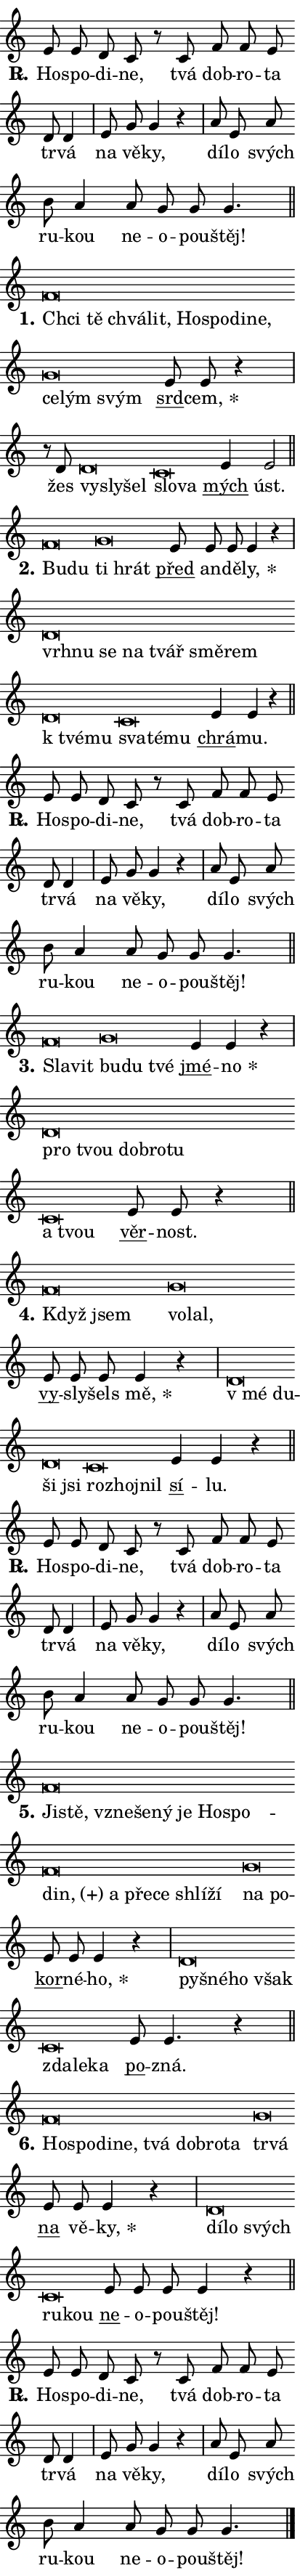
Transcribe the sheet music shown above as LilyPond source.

\version "2.24.0"
\header { tagline = "" }
\paper {
  indent = 0\cm
  top-margin = 0\cm
  right-margin = 0.13\cm % to fit lyric hyphens
  bottom-margin = 0\cm
  left-margin = 0\cm
  paper-width = 7\cm
  page-breaking = #ly:one-page-breaking
  system-system-spacing.basic-distance = #11
  score-system-spacing.basic-distance = #11
  ragged-last = ##f
}


%% Author: Thomas Morley
%% https://lists.gnu.org/archive/html/lilypond-user/2020-05/msg00002.html
#(define (line-position grob)
"Returns position of @var[grob} in current system:
   @code{'start}, if at first time-step
   @code{'end}, if at last time-step
   @code{'middle} otherwise
"
  (let* ((col (ly:item-get-column grob))
         (ln (ly:grob-object col 'left-neighbor))
         (rn (ly:grob-object col 'right-neighbor))
         (col-to-check-left (if (ly:grob? ln) ln col))
         (col-to-check-right (if (ly:grob? rn) rn col))
         (break-dir-left
           (and
             (ly:grob-property col-to-check-left 'non-musical #f)
             (ly:item-break-dir col-to-check-left)))
         (break-dir-right
           (and
             (ly:grob-property col-to-check-right 'non-musical #f)
             (ly:item-break-dir col-to-check-right))))
        (cond ((eqv? 1 break-dir-left) 'start)
              ((eqv? -1 break-dir-right) 'end)
              (else 'middle))))

#(define (tranparent-at-line-position vctor)
  (lambda (grob)
  "Relying on @code{line-position} select the relevant enry from @var{vctor}.
Used to determine transparency,"
    (case (line-position grob)
      ((end) (not (vector-ref vctor 0)))
      ((middle) (not (vector-ref vctor 1)))
      ((start) (not (vector-ref vctor 2))))))

noteHeadBreakVisibility =
#(define-music-function (break-visibility)(vector?)
"Makes @code{NoteHead}s transparent relying on @var{break-visibility}"
#{
  \override NoteHead.transparent =
    #(tranparent-at-line-position break-visibility)
#})

#(define delete-ledgers-for-transparent-note-heads
  (lambda (grob)
    "Reads whether a @code{NoteHead} is transparent.
If so this @code{NoteHead} is removed from @code{'note-heads} from
@var{grob}, which is supposed to be @code{LedgerLineSpanner}.
As a result ledgers are not printed for this @code{NoteHead}"
    (let* ((nhds-array (ly:grob-object grob 'note-heads))
           (nhds-list
             (if (ly:grob-array? nhds-array)
                 (ly:grob-array->list nhds-array)
                 '()))
           ;; Relies on the transparent-property being done before
           ;; Staff.LedgerLineSpanner.after-line-breaking is executed.
           ;; This is fragile ...
           (to-keep
             (remove
               (lambda (nhd)
                 (ly:grob-property nhd 'transparent #f))
               nhds-list)))
      ;; TODO find a better method to iterate over grob-arrays, similiar
      ;; to filter/remove etc for lists
      ;; For now rebuilt from scratch
      (set! (ly:grob-object grob 'note-heads)  '())
      (for-each
        (lambda (nhd)
          (ly:pointer-group-interface::add-grob grob 'note-heads nhd))
        to-keep))))

squashNotes = {
  \override NoteHead.X-extent = #'(-0.2 . 0.2)
  \override NoteHead.Y-extent = #'(-0.75 . 0)
  \override NoteHead.stencil =
    #(lambda (grob)
       (let ((pos (ly:grob-property grob 'staff-position)))
         (begin
           (if (< pos -7) (display "ERROR: Lower brevis then expected\n") (display ""))
           (if (<= pos -6) ly:text-interface::print ly:note-head::print))))
}
unSquashNotes = {
  \revert NoteHead.X-extent
  \revert NoteHead.Y-extent
  \revert NoteHead.stencil
}

hideNotes = \noteHeadBreakVisibility #begin-of-line-visible
unHideNotes = \noteHeadBreakVisibility #all-visible

% work-around for resetting accidentals
% https://lilypond.org/doc/v2.23/Documentation/notation/displaying-rhythms#unmetered-music
cadenzaMeasure = {
  \cadenzaOff
  \partial 1024 s1024
  \cadenzaOn
}

#(define-markup-command (accent layout props text) (markup?)
  "Underline accented syllable"
  (interpret-markup layout props
    #{\markup \override #'(offset . 4.3) \underline { #text }#}))

responsum = \markup \concat {
  "R" \hspace #-1.05 \path #0.1 #'((moveto 0 0.07) (lineto 0.9 0.8)) \hspace #0.05 "."
}

spaceSize = #0.6828661417322834 % exact space size for TeX Gyre Schola

\layout {
  \context {
    \Staff
    \remove "Time_signature_engraver"
    \override LedgerLineSpanner.after-line-breaking = #delete-ledgers-for-transparent-note-heads
  }
  \context {
    \Lyrics {
      \override LyricSpace.minimum-distance = \spaceSize
      \override LyricText.font-name = #"TeX Gyre Schola"
      \override LyricText.font-size = 1
      \override StanzaNumber.font-name = #"TeX Gyre Schola Bold"
      \override StanzaNumber.font-size = 1
    }
  }
  \context {
    \Score 
    \override NoteHead.text =
      #(lambda (grob) 
        (let ((pos (ly:grob-property grob 'staff-position)))
          #{\markup {
            \combine
              \halign #-0.55 \raise #(if (= pos -6) 0 0.5) \override #'(thickness . 2) \draw-line #'(3.2 . 0)
              \musicglyph "noteheads.sM1"
          }#}))
  }
}

% magnetic-lyrics.ily
%
%   written by
%     Jean Abou Samra <jean@abou-samra.fr>
%     Werner Lemberg <wl@gnu.org>
%
%   adapted by
%     Jiri Hon <jiri.hon@gmail.com>
%
% Version 2022-Apr-15

% https://www.mail-archive.com/lilypond-user@gnu.org/msg149350.html

#(define (Left_hyphen_pointer_engraver context)
   "Collect syllable-hyphen-syllable occurrences in lyrics and store
them in properties.  This engraver only looks to the left.  For
example, if the lyrics input is @code{foo -- bar}, it does the
following.

@itemize @bullet
@item
Set the @code{text} property of the @code{LyricHyphen} grob between
@q{foo} and @q{bar} to @code{foo}.

@item
Set the @code{left-hyphen} property of the @code{LyricText} grob with
text @q{foo} to the @code{LyricHyphen} grob between @q{foo} and
@q{bar}.
@end itemize

Use this auxiliary engraver in combination with the
@code{lyric-@/text::@/apply-@/magnetic-@/offset!} hook."
   (let ((hyphen #f)
         (text #f))
     (make-engraver
      (acknowledgers
       ((lyric-syllable-interface engraver grob source-engraver)
        (set! text grob)))
      (end-acknowledgers
       ((lyric-hyphen-interface engraver grob source-engraver)
        ;(when (not (grob::has-interface grob 'lyric-space-interface))
          (set! hyphen grob)));)
      ((stop-translation-timestep engraver)
       (when (and text hyphen)
         (ly:grob-set-object! text 'left-hyphen hyphen))
       (set! text #f)
       (set! hyphen #f)))))

#(define (lyric-text::apply-magnetic-offset! grob)
   "If the space between two syllables is less than the value in
property @code{LyricText@/.details@/.squash-threshold}, move the right
syllable to the left so that it gets concatenated with the left
syllable.

Use this function as a hook for
@code{LyricText@/.after-@/line-@/breaking} if the
@code{Left_@/hyphen_@/pointer_@/engraver} is active."
   (let ((hyphen (ly:grob-object grob 'left-hyphen #f)))
     (when hyphen
       (let ((left-text (ly:spanner-bound hyphen LEFT)))
         (when (grob::has-interface left-text 'lyric-syllable-interface)
           (let* ((common (ly:grob-common-refpoint grob left-text X))
                  (this-x-ext (ly:grob-extent grob common X))
                  (left-x-ext
                   (begin
                     ;; Trigger magnetism for left-text.
                     (ly:grob-property left-text 'after-line-breaking)
                     (ly:grob-extent left-text common X)))
                  ;; `delta` is the gap width between two syllables.
                  (delta (- (interval-start this-x-ext)
                            (interval-end left-x-ext)))
                  (details (ly:grob-property grob 'details))
                  (threshold (assoc-get 'squash-threshold details 0.2)))
             (when (< delta threshold)
               (let* (;; We have to manipulate the input text so that
                      ;; ligatures crossing syllable boundaries are not
                      ;; disabled.  For languages based on the Latin
                      ;; script this is essentially a beautification.
                      ;; However, for non-Western scripts it can be a
                      ;; necessity.
                      (lt (ly:grob-property left-text 'text))
                      (rt (ly:grob-property grob 'text))
                      (is-space (grob::has-interface hyphen 'lyric-space-interface))
                      (space (if is-space " " ""))
                      (extra-delta (if is-space spaceSize 0))
                      ;; Append new syllable.
                      (ltrt-space (if (and (string? lt) (string? rt))
                                (string-append lt space rt)
                                (make-concat-markup (list lt space rt))))
                      ;; Right-align `ltrt` to the right side.
                      (ltrt-space-markup (grob-interpret-markup
                               grob
                               (make-translate-markup
                                (cons (interval-length this-x-ext) 0)
                                (make-right-align-markup ltrt-space)))))
                 (begin
                   ;; Don't print `left-text`.
                   (ly:grob-set-property! left-text 'stencil #f)
                   ;; Set text and stencil (which holds all collected
                   ;; syllables so far) and shift it to the left.
                   (ly:grob-set-property! grob 'text ltrt-space)
                   (ly:grob-set-property! grob 'stencil ltrt-space-markup)
                   (ly:grob-translate-axis! grob (- (- delta extra-delta)) X))))))))))


#(define (lyric-hyphen::displace-bounds-first grob)
   ;; Make very sure this callback isn't triggered too early.
   (let ((left (ly:spanner-bound grob LEFT))
         (right (ly:spanner-bound grob RIGHT)))
     (ly:grob-property left 'after-line-breaking)
     (ly:grob-property right 'after-line-breaking)
     (ly:lyric-hyphen::print grob)))

squashThreshold = #0.4

\layout {
  \context {
    \Lyrics
    \consists #Left_hyphen_pointer_engraver
    \override LyricText.after-line-breaking =
      #lyric-text::apply-magnetic-offset!
    \override LyricHyphen.stencil = #lyric-hyphen::displace-bounds-first
    \override LyricText.details.squash-threshold = \squashThreshold
    \override LyricHyphen.minimum-distance = 0
    \override LyricHyphen.minimum-length = \squashThreshold
  }
}

squashText = \override LyricText.details.squash-threshold = 9999
unSquashText = \override LyricText.details.squash-threshold = \squashThreshold

leftText = \override LyricText.self-alignment-X = #LEFT
unLeftText = \revert LyricText.self-alignment-X

starOffset = #(lambda (grob) 
                (let ((x_offset (ly:self-alignment-interface::aligned-on-x-parent grob)))
                  (if (= x_offset 0) 0 (+ x_offset 1.2))))

star = #(define-music-function (syllable)(string?)
"Append star separator at the end of a syllable"
#{
  \once \override LyricText.X-offset = #starOffset
  \lyricmode { \markup {
    #syllable
    \override #'((font-name . "TeX Gyre Schola Bold")) \hspace #0.2 \lower #0.65 \larger "*"
  } }
#})

starAccent = #(define-music-function (syllable)(string?)
"Append star separator at the end of a syllable and make accent"
#{
  \once \override LyricText.X-offset = #starOffset
  \lyricmode { \markup {
    \accent #syllable
    \override #'((font-name . "TeX Gyre Schola Bold")) \hspace #0.2 \lower #0.65 \larger "*"
  } }
#})

breath = #(define-music-function (syllable)(string?)
"Append breathing indicator at the end of a syllable"
#{
  \lyricmode { \markup { #syllable "+" } }
#})

optionalBreath = #(define-music-function (syllable)(string?)
"Append optional breathing indicator at the end of a syllable"
#{
  \lyricmode { \markup { #syllable "(+)" } }
#})


\score {
    <<
        \new Voice = "melody" { \cadenzaOn \key c \major \relative { e'8 e d c r c \bar "" f f e \bar "" d d4 \cadenzaMeasure \bar "|" e8 g g4 r \cadenzaMeasure \bar "|" a8 e a \bar "" b a4 \bar "" a8 g g g4. \cadenzaMeasure \bar "||" \break } }
        \new Lyrics \lyricsto "melody" { \lyricmode { \set stanza = \responsum
Ho -- spo -- di -- ne, tvá dob -- ro -- ta tr -- vá na vě -- ky, dí -- lo svých ru -- kou ne -- o -- pou -- štěj! } }
    >>
    \layout {}
}

\score {
    <<
        \new Voice = "melody" { \cadenzaOn \key c \major \relative { \squashNotes f'\breve*1/16 \hideNotes \breve*1/16 \bar "" \breve*1/16 \bar "" \breve*1/16 \bar "" \breve*1/16 \bar "" \breve*1/16 \bar "" \breve*1/16 \breve*1/16 \bar "" \unHideNotes \unSquashNotes \squashNotes g\breve*1/16 \hideNotes \breve*1/16 \breve*1/16 \bar "" \unHideNotes \unSquashNotes \bar "" e8 e r4 \cadenzaMeasure \bar "|" r8 d8 \squashNotes d\breve*1/16 \hideNotes \breve*1/16 \breve*1/16 \bar "" \unHideNotes \unSquashNotes \squashNotes c\breve*1/16 \hideNotes \breve*1/16 \bar "" \unHideNotes \unSquashNotes \bar "" e4 e2 \cadenzaMeasure \bar "||" \break } }
        \new Lyrics \lyricsto "melody" { \lyricmode { \set stanza = "1."
\leftText Chci \squashText tě chvá -- lit, Ho -- spo -- di -- ne, \unSquashText ce -- \squashText lým svým \unLeftText \unSquashText \markup \accent srd -- \star cem, žes \leftText vy -- \squashText sly -- šel \unSquashText slo -- \squashText va \unLeftText \unSquashText \markup \accent mých úst. } }
    >>
    \layout {}
}

\score {
    <<
        \new Voice = "melody" { \cadenzaOn \key c \major \relative { \squashNotes f'\breve*1/16 \hideNotes \breve*1/16 \bar "" \unHideNotes \unSquashNotes \squashNotes g\breve*1/16 \hideNotes \breve*1/16 \bar "" \unHideNotes \unSquashNotes \bar "" e8 e e e4 r \cadenzaMeasure \bar "|" \squashNotes d\breve*1/16 \hideNotes \breve*1/16 \bar "" \breve*1/16 \bar "" \breve*1/16 \bar "" \breve*1/16 \bar "" \breve*1/16 \bar "" \breve*1/16 \bar "" \breve*1/16 \breve*1/16 \bar "" \unHideNotes \unSquashNotes \squashNotes c\breve*1/16 \hideNotes \breve*1/16 \breve*1/16 \bar "" \unHideNotes \unSquashNotes \bar "" e4 e r \cadenzaMeasure \bar "||" \break } }
        \new Lyrics \lyricsto "melody" { \lyricmode { \set stanza = "2."
\leftText Bu -- \squashText du \unSquashText ti \squashText hrát \unLeftText \unSquashText \markup \accent před an -- dě -- \star ly, \leftText vrh -- \squashText nu se na tvář smě -- rem "k tvé" -- mu \unSquashText sva -- \squashText té -- mu \unLeftText \unSquashText \markup \accent chrá -- mu. } }
    >>
    \layout {}
}

\score {
    <<
        \new Voice = "melody" { \cadenzaOn \key c \major \relative { e'8 e d c r c \bar "" f f e \bar "" d d4 \cadenzaMeasure \bar "|" e8 g g4 r \cadenzaMeasure \bar "|" a8 e a \bar "" b a4 \bar "" a8 g g g4. \cadenzaMeasure \bar "||" \break } }
        \new Lyrics \lyricsto "melody" { \lyricmode { \set stanza = \responsum
Ho -- spo -- di -- ne, tvá dob -- ro -- ta tr -- vá na vě -- ky, dí -- lo svých ru -- kou ne -- o -- pou -- štěj! } }
    >>
    \layout {}
}

\score {
    <<
        \new Voice = "melody" { \cadenzaOn \key c \major \relative { \squashNotes f'\breve*1/16 \hideNotes \breve*1/16 \bar "" \unHideNotes \unSquashNotes \squashNotes g\breve*1/16 \hideNotes \breve*1/16 \breve*1/16 \bar "" \unHideNotes \unSquashNotes \bar "" e4 e r \cadenzaMeasure \bar "|" \squashNotes d\breve*1/16 \hideNotes \breve*1/16 \bar "" \breve*1/16 \bar "" \breve*1/16 \breve*1/16 \bar "" \unHideNotes \unSquashNotes \squashNotes c\breve*1/16 \hideNotes \breve*1/16 \bar "" \unHideNotes \unSquashNotes \bar "" e8 e r4 \cadenzaMeasure \bar "||" \break } }
        \new Lyrics \lyricsto "melody" { \lyricmode { \set stanza = "3."
\leftText Sla -- \squashText vit \unSquashText bu -- \squashText du tvé \unLeftText \unSquashText \markup \accent jmé -- \star no \leftText pro \squashText tvou dob -- ro -- tu \unSquashText a \squashText tvou \unLeftText \unSquashText \markup \accent věr -- nost. } }
    >>
    \layout {}
}

\score {
    <<
        \new Voice = "melody" { \cadenzaOn \key c \major \relative { \squashNotes f'\breve*1/16 \hideNotes \breve*1/16 \bar "" \unHideNotes \unSquashNotes \squashNotes g\breve*1/16 \hideNotes \breve*1/16 \bar "" \unHideNotes \unSquashNotes \bar "" e8 e e e4 r \cadenzaMeasure \bar "|" \squashNotes d\breve*1/16 \hideNotes \breve*1/16 \bar "" \breve*1/16 \breve*1/16 \bar "" \unHideNotes \unSquashNotes \squashNotes c\breve*1/16 \hideNotes \breve*1/16 \breve*1/16 \bar "" \unHideNotes \unSquashNotes \bar "" e4 e r \cadenzaMeasure \bar "||" \break } }
        \new Lyrics \lyricsto "melody" { \lyricmode { \set stanza = "4."
\leftText Když \squashText jsem \unSquashText vo -- \squashText lal, \unLeftText \unSquashText \markup \accent vy -- sly -- šels \star mě, \leftText "v mé" \squashText du -- ši jsi \unSquashText roz -- \squashText hoj -- nil \unLeftText \unSquashText \markup \accent sí -- lu. } }
    >>
    \layout {}
}

\score {
    <<
        \new Voice = "melody" { \cadenzaOn \key c \major \relative { e'8 e d c r c \bar "" f f e \bar "" d d4 \cadenzaMeasure \bar "|" e8 g g4 r \cadenzaMeasure \bar "|" a8 e a \bar "" b a4 \bar "" a8 g g g4. \cadenzaMeasure \bar "||" \break } }
        \new Lyrics \lyricsto "melody" { \lyricmode { \set stanza = \responsum
Ho -- spo -- di -- ne, tvá dob -- ro -- ta tr -- vá na vě -- ky, dí -- lo svých ru -- kou ne -- o -- pou -- štěj! } }
    >>
    \layout {}
}

\score {
    <<
        \new Voice = "melody" { \cadenzaOn \key c \major \relative { \squashNotes f'\breve*1/16 \hideNotes \breve*1/16 \bar "" \breve*1/16 \bar "" \breve*1/16 \bar "" \breve*1/16 \bar "" \breve*1/16 \bar "" \breve*1/16 \bar "" \breve*1/16 \bar "" \breve*1/16 \bar "" \breve*1/16 \bar "" \breve*1/16 \bar "" \breve*1/16 \bar "" \breve*1/16 \breve*1/16 \bar "" \unHideNotes \unSquashNotes \squashNotes g\breve*1/16 \hideNotes \breve*1/16 \bar "" \unHideNotes \unSquashNotes \bar "" e8 e e4 r \cadenzaMeasure \bar "|" \squashNotes d\breve*1/16 \hideNotes \breve*1/16 \bar "" \breve*1/16 \breve*1/16 \bar "" \unHideNotes \unSquashNotes \squashNotes c\breve*1/16 \hideNotes \breve*1/16 \breve*1/16 \bar "" \unHideNotes \unSquashNotes \bar "" e8 e4. r4 \cadenzaMeasure \bar "||" \break } }
        \new Lyrics \lyricsto "melody" { \lyricmode { \set stanza = "5."
\leftText Ji -- \squashText stě, vzne -- še -- ný je Ho -- spo -- \optionalBreath din, a pře -- ce shlí -- ží \unSquashText na \squashText po -- \unLeftText \unSquashText \markup \accent kor -- né -- \star ho, \leftText py -- \squashText šné -- ho však \unSquashText zda -- \squashText le -- ka \unLeftText \unSquashText \markup \accent po -- zná. } }
    >>
    \layout {}
}

\score {
    <<
        \new Voice = "melody" { \cadenzaOn \key c \major \relative { \squashNotes f'\breve*1/16 \hideNotes \breve*1/16 \bar "" \breve*1/16 \bar "" \breve*1/16 \bar "" \breve*1/16 \bar "" \breve*1/16 \bar "" \breve*1/16 \breve*1/16 \bar "" \unHideNotes \unSquashNotes \squashNotes g\breve*1/16 \hideNotes \breve*1/16 \bar "" \unHideNotes \unSquashNotes \bar "" e8 e e4 r \cadenzaMeasure \bar "|" \squashNotes d\breve*1/16 \hideNotes \breve*1/16 \breve*1/16 \bar "" \unHideNotes \unSquashNotes \squashNotes c\breve*1/16 \hideNotes \breve*1/16 \bar "" \unHideNotes \unSquashNotes \bar "" e8 e e e4 r \cadenzaMeasure \bar "||" \break } }
        \new Lyrics \lyricsto "melody" { \lyricmode { \set stanza = "6."
\leftText Ho -- \squashText spo -- di -- ne, tvá dob -- ro -- ta \unSquashText tr -- \squashText vá \unLeftText \unSquashText \markup \accent na vě -- \star ky, \leftText dí -- \squashText lo svých \unSquashText ru -- \squashText kou \unLeftText \unSquashText \markup \accent ne -- o -- pou -- štěj! } }
    >>
    \layout {}
}

\score {
    <<
        \new Voice = "melody" { \cadenzaOn \key c \major \relative { e'8 e d c r c \bar "" f f e \bar "" d d4 \cadenzaMeasure \bar "|" e8 g g4 r \cadenzaMeasure \bar "|" a8 e a \bar "" b a4 \bar "" a8 g g g4. \cadenzaMeasure \bar "||" \break } \bar "|." }
        \new Lyrics \lyricsto "melody" { \lyricmode { \set stanza = \responsum
Ho -- spo -- di -- ne, tvá dob -- ro -- ta tr -- vá na vě -- ky, dí -- lo svých ru -- kou ne -- o -- pou -- štěj! } }
    >>
    \layout {}
}
